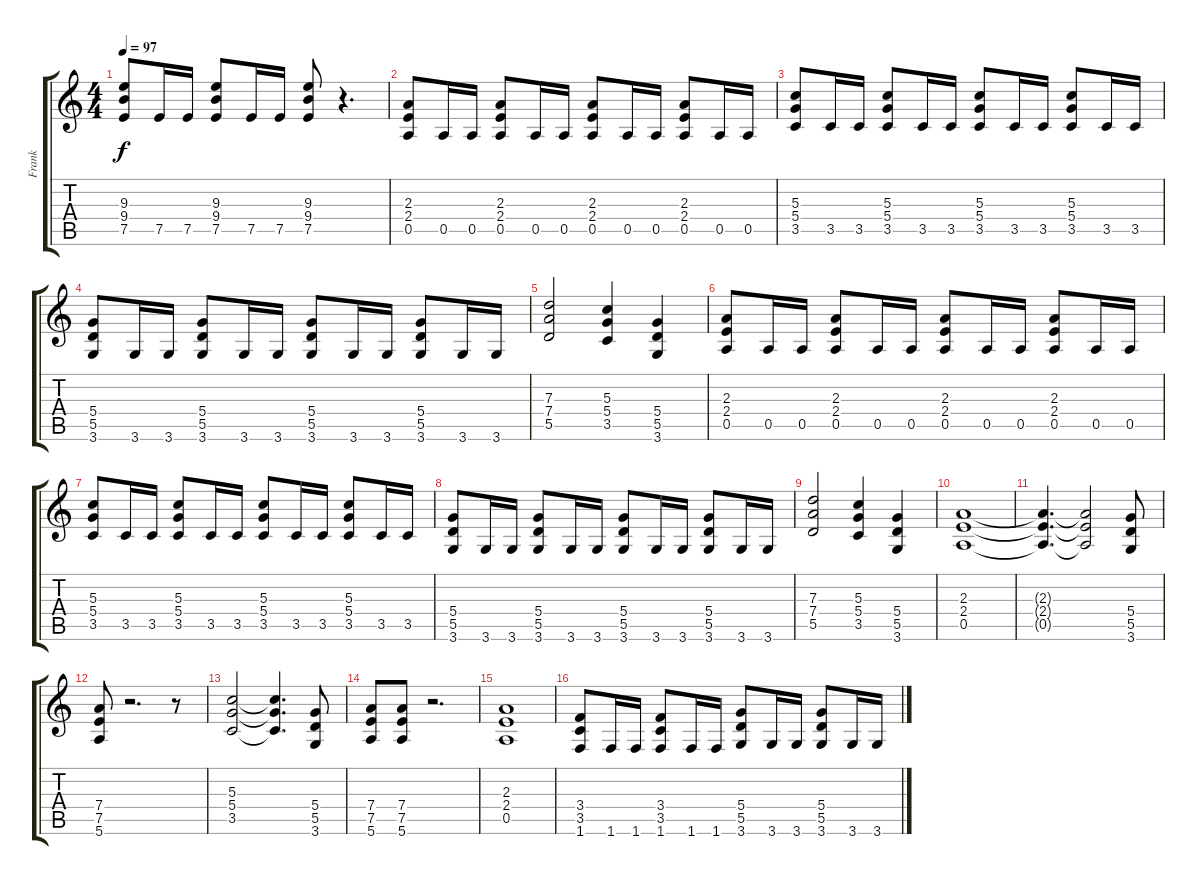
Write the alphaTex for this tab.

\track ("Frank" "Frank") {instrument distortionguitar}
\staff {score tabs}
\tuning (E4 B3 G3 D3 A2 E2) {hide}
\ts (4 4)
\tempo 97
\clef g2
\ks c
(9.3 9.4 7.5).8{dy f} 7.5.16 7.5.16 (9.3 9.4 7.5).8 7.5.16 7.5.16 (9.3 9.4 7.5).8 r.4{d} |
(2.3 2.4 0.5).8 0.5.16 0.5.16 (2.3 2.4 0.5).8 0.5.16 0.5.16 (2.3 2.4 0.5).8 0.5.16 0.5.16 (2.3 2.4 0.5).8 0.5.16 0.5.16 |
(5.3 5.4 3.5).8 3.5.16 3.5.16 (5.3 5.4 3.5).8 3.5.16 3.5.16 (5.3 5.4 3.5).8 3.5.16 3.5.16 (5.3 5.4 3.5).8 3.5.16 3.5.16 |
(5.4 5.5 3.6).8 3.6.16 3.6.16 (5.4 5.5 3.6).8 3.6.16 3.6.16 (5.4 5.5 3.6).8 3.6.16 3.6.16 (5.4 5.5 3.6).8 3.6.16 3.6.16 |
(7.3 7.4 5.5).2 (5.3 5.4 3.5).4 (5.4 5.5 3.6).4 |
(2.3 2.4 0.5).8 0.5.16 0.5.16 (2.3 2.4 0.5).8 0.5.16 0.5.16 (2.3 2.4 0.5).8 0.5.16 0.5.16 (2.3 2.4 0.5).8 0.5.16 0.5.16 |
(5.3 5.4 3.5).8 3.5.16 3.5.16 (5.3 5.4 3.5).8 3.5.16 3.5.16 (5.3 5.4 3.5).8 3.5.16 3.5.16 (5.3 5.4 3.5).8 3.5.16 3.5.16 |
(5.4 5.5 3.6).8 3.6.16 3.6.16 (5.4 5.5 3.6).8 3.6.16 3.6.16 (5.4 5.5 3.6).8 3.6.16 3.6.16 (5.4 5.5 3.6).8 3.6.16 3.6.16 |
(7.3 7.4 5.5).2 (5.3 5.4 3.5).4 (5.4 5.5 3.6).4 |
(2.3 2.4 0.5).1 |
(2.3{t} 2.4{t} 0.5{t}).4{d} (2.3{t} 2.4{t} 0.5{t}).2 (5.4 5.5 3.6).8 |
(7.4 7.5 5.6).8 r.2{d} r.8 |
(5.3 5.4 3.5).2 (5.3{t} 5.4{t} 3.5{t}).4{d} (5.4 5.5 3.6).8 |
(7.4 7.5 5.6).8 (7.4 7.5 5.6).8 r.2{d} |
(2.3 2.4 0.5).1 |
(3.4 3.5 1.6).8 1.6.16 1.6.16 (3.4 3.5 1.6).8 1.6.16 1.6.16 (5.4 5.5 3.6).8 3.6.16 3.6.16 (5.4 5.5 3.6).8 3.6.16 3.6.16
